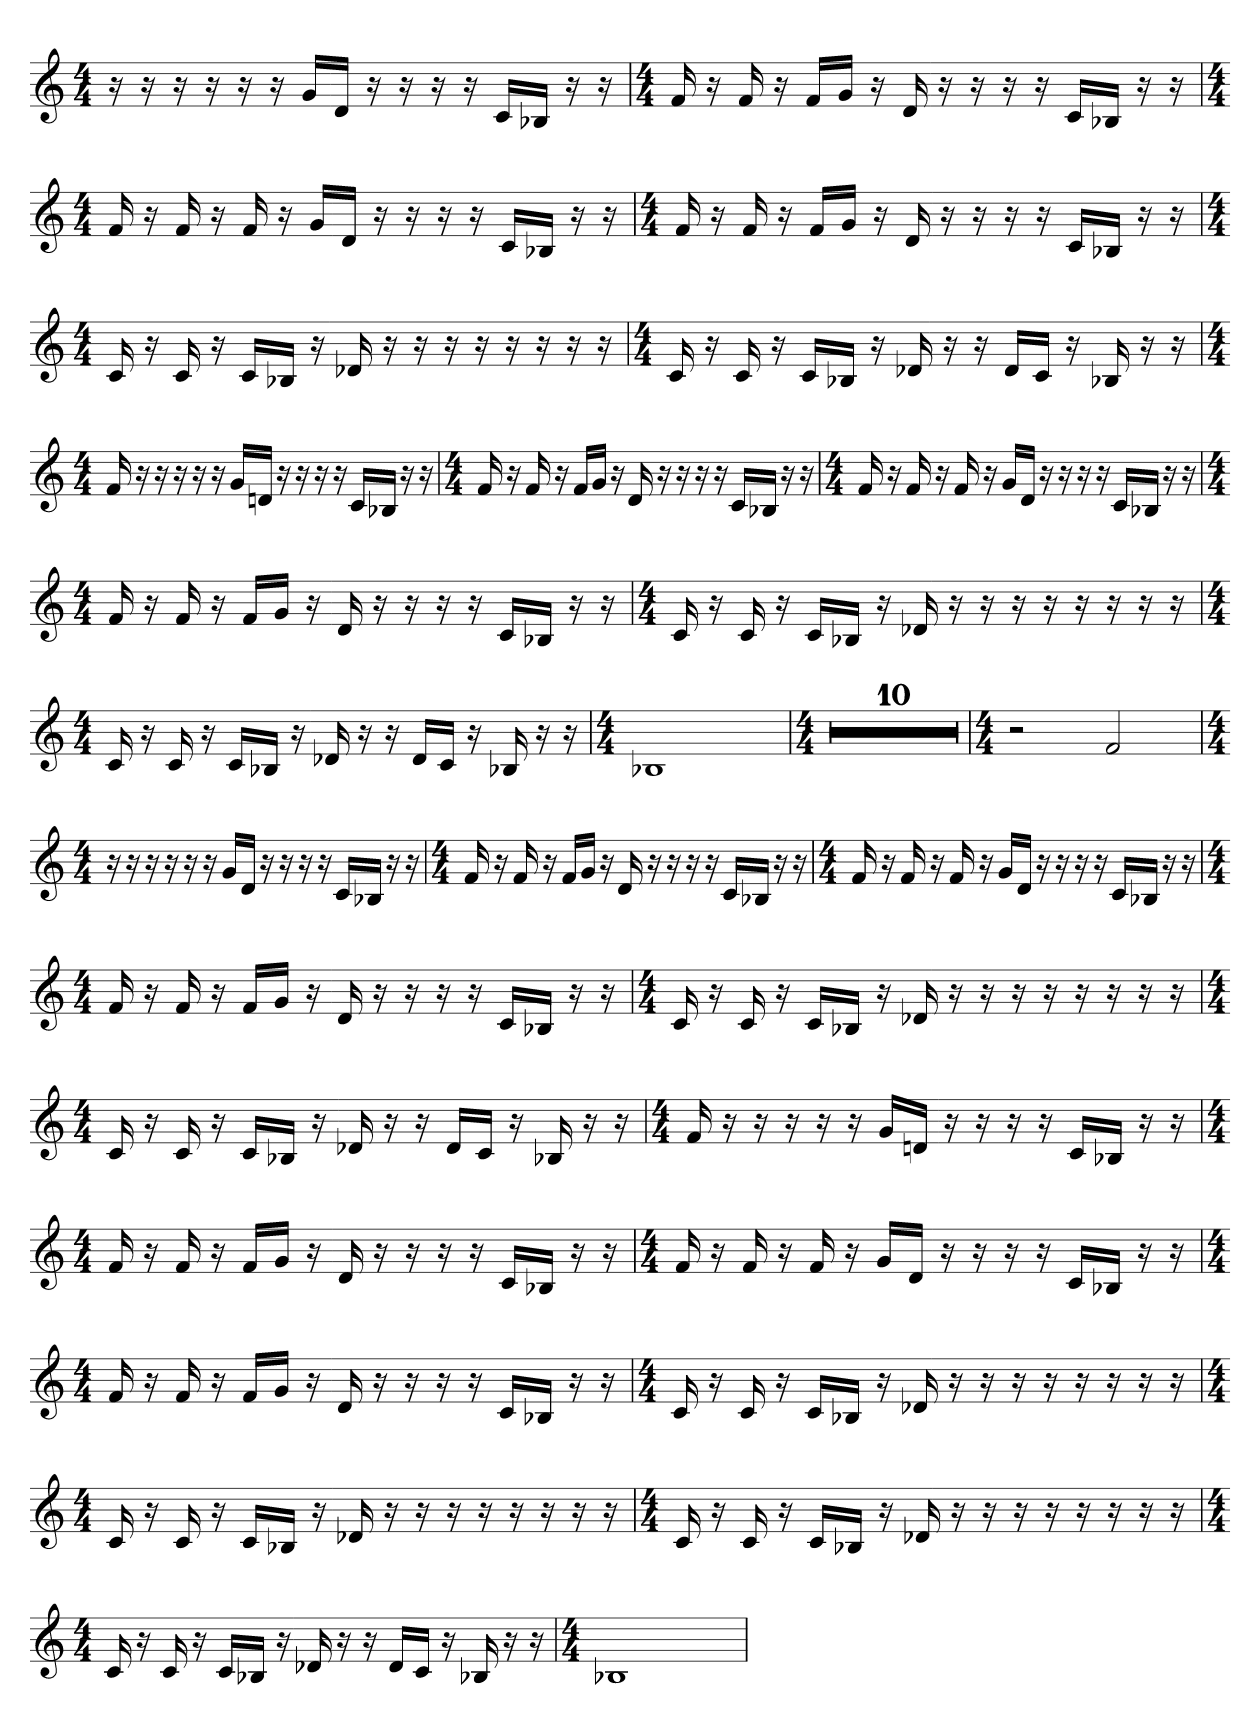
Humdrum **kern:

**kern
*part1
*staff1
*M4/4
=
16r
16r
16r
16r
16r
16r
16gLL
16dJJ
16r
16r
16r
16r
16cLL
16B-XJJ
16r
16r
=
*M4/4
16f
16r
16f
16r
16fLL
16gJJ
16r
16d
16r
16r
16r
16r
16cLL
16B-XJJ
16r
16r
=
*M4/4
16f
16r
16f
16r
16f
16r
16gLL
16dJJ
16r
16r
16r
16r
16cLL
16B-XJJ
16r
16r
=
*M4/4
16f
16r
16f
16r
16fLL
16gJJ
16r
16d
16r
16r
16r
16r
16cLL
16B-XJJ
16r
16r
=
*M4/4
16c
16r
16c
16r
16cLL
16B-XJJ
16r
16d-X
16r
16r
16r
16r
16r
16r
16r
16r
=
*M4/4
16c
16r
16c
16r
16cLL
16B-XJJ
16r
16d-X
16r
16r
16d-LL
16cJJ
16r
16B-X
16r
16r
=
*M4/4
16f
16r
16r
16r
16r
16r
16gLL
16dnJJ
16r
16r
16r
16r
16cLL
16B-XJJ
16r
16r
=
*M4/4
16f
16r
16f
16r
16fLL
16gJJ
16r
16d
16r
16r
16r
16r
16cLL
16B-XJJ
16r
16r
=
*M4/4
16f
16r
16f
16r
16f
16r
16gLL
16dJJ
16r
16r
16r
16r
16cLL
16B-XJJ
16r
16r
=
*M4/4
16f
16r
16f
16r
16fLL
16gJJ
16r
16d
16r
16r
16r
16r
16cLL
16B-XJJ
16r
16r
=
*M4/4
16c
16r
16c
16r
16cLL
16B-XJJ
16r
16d-X
16r
16r
16r
16r
16r
16r
16r
16r
=
*M4/4
16c
16r
16c
16r
16cLL
16B-XJJ
16r
16d-X
16r
16r
16d-LL
16cJJ
16r
16B-X
16r
16r
=
*M4/4
1B-X
=
*M4/4
1r
=
*M4/4
1r
=
*M4/4
1r
=
*M4/4
1r
=
*M4/4
1r
=
*M4/4
1r
=
*M4/4
1r
=
*M4/4
1r
=
*M4/4
1r
=
*M4/4
1r
=
*M4/4
2r
2f
=
*M4/4
16r
16r
16r
16r
16r
16r
16gLL
16dJJ
16r
16r
16r
16r
16cLL
16B-XJJ
16r
16r
=
*M4/4
16f
16r
16f
16r
16fLL
16gJJ
16r
16d
16r
16r
16r
16r
16cLL
16B-XJJ
16r
16r
=
*M4/4
16f
16r
16f
16r
16f
16r
16gLL
16dJJ
16r
16r
16r
16r
16cLL
16B-XJJ
16r
16r
=
*M4/4
16f
16r
16f
16r
16fLL
16gJJ
16r
16d
16r
16r
16r
16r
16cLL
16B-XJJ
16r
16r
=
*M4/4
16c
16r
16c
16r
16cLL
16B-XJJ
16r
16d-X
16r
16r
16r
16r
16r
16r
16r
16r
=
*M4/4
16c
16r
16c
16r
16cLL
16B-XJJ
16r
16d-X
16r
16r
16d-LL
16cJJ
16r
16B-X
16r
16r
=
*M4/4
16f
16r
16r
16r
16r
16r
16gLL
16dnJJ
16r
16r
16r
16r
16cLL
16B-XJJ
16r
16r
=
*M4/4
16f
16r
16f
16r
16fLL
16gJJ
16r
16d
16r
16r
16r
16r
16cLL
16B-XJJ
16r
16r
=
*M4/4
16f
16r
16f
16r
16f
16r
16gLL
16dJJ
16r
16r
16r
16r
16cLL
16B-XJJ
16r
16r
=
*M4/4
16f
16r
16f
16r
16fLL
16gJJ
16r
16d
16r
16r
16r
16r
16cLL
16B-XJJ
16r
16r
=
*M4/4
16c
16r
16c
16r
16cLL
16B-XJJ
16r
16d-X
16r
16r
16r
16r
16r
16r
16r
16r
=
*M4/4
16c
16r
16c
16r
16cLL
16B-XJJ
16r
16d-X
16r
16r
16r
16r
16r
16r
16r
16r
=
*M4/4
16c
16r
16c
16r
16cLL
16B-XJJ
16r
16d-X
16r
16r
16r
16r
16r
16r
16r
16r
=
*M4/4
16c
16r
16c
16r
16cLL
16B-XJJ
16r
16d-X
16r
16r
16d-LL
16cJJ
16r
16B-X
16r
16r
=
*M4/4
1B-X
=
*-
